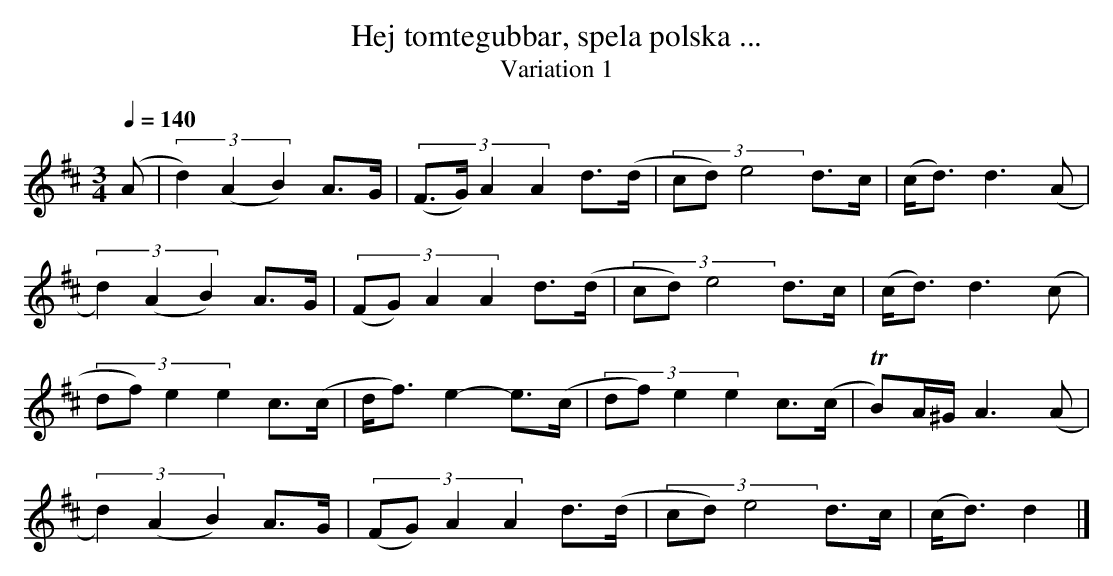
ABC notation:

X:1
T:Hej tomtegubbar, spela polska ...
T:Variation 1
M:3/4
L:1/4
Q:1/4=140
K:D
(A/|(3d)(AB) A/>G/|(3:2:4 (F/>G/)AA d/>(d/|(3:2:3 c/d/)e2 d/>c/|(c/<d/)d>(A|!
(3d)(AB) A/>G/|(3:2:4 (F/G/)AA d/>(d/|(3:2:3 c/d/)e2 d/>c/|(c/<d/)d>(c|!
(3:2:4 d/f/)ee c/>(c/|d/<f/)e- e/>(c/|(3:2:4d/f/)ee c/>(c/|TB/)A/4^G/4 A>(A|!
(3d)(AB) A/>G/|(3:2:4 (F/G/)AA d/>(d/|(3:2:3 c/d/)e2 d/>c/|(c/<d/)d>|]
